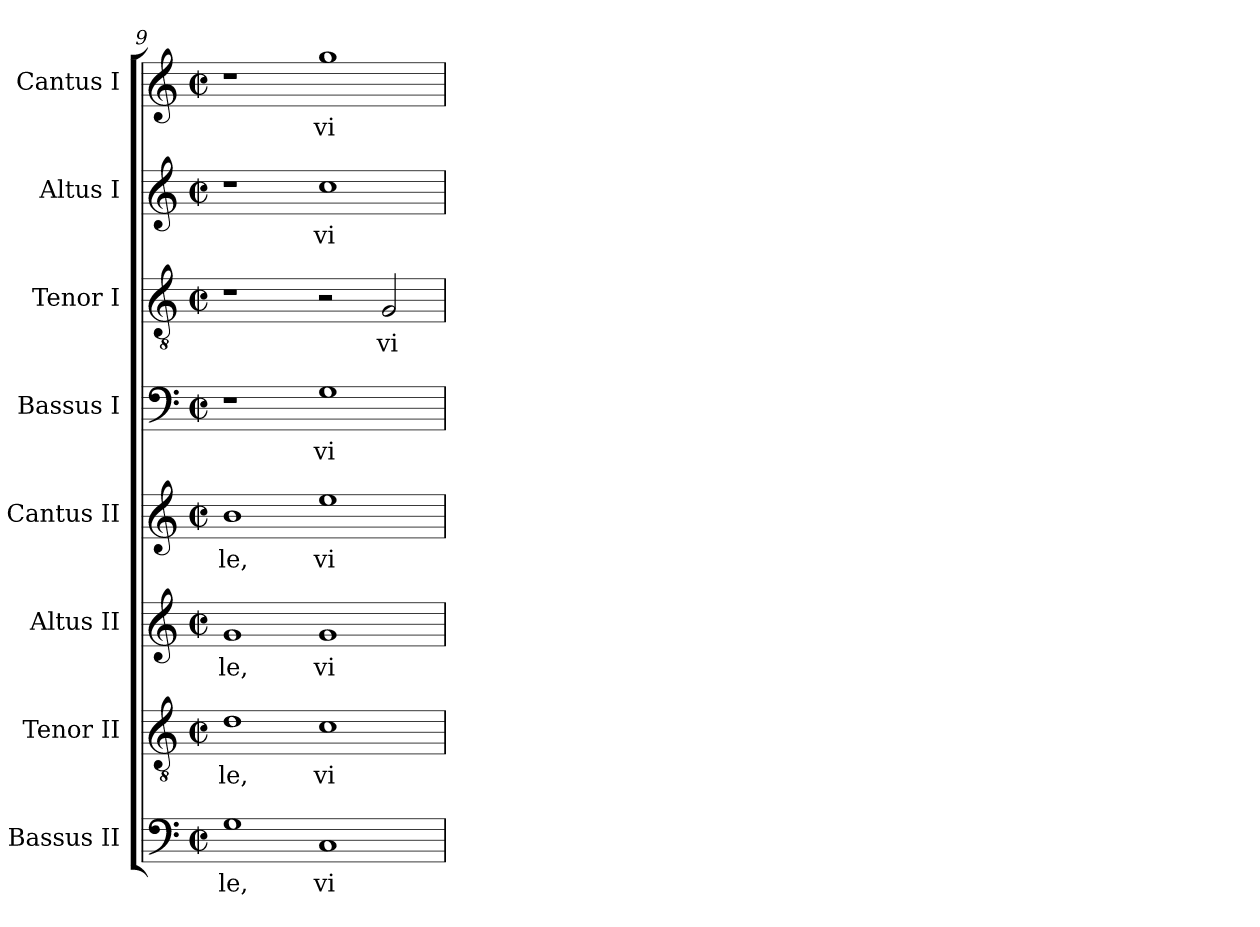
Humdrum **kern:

**kern	**text	**kern	**text	**kern	**text	**kern	**text	**kern	**text	**kern	**text	**kern	**text	**kern	**text
*part8	*part8	*part7	*part7	*part6	*part6	*part5	*part5	*part4	*part4	*part3	*part3	*part2	*part2	*part1	*part1
*staff8	*staff8	*staff7	*staff7	*staff6	*staff6	*staff5	*staff5	*staff4	*staff4	*staff3	*staff3	*staff2	*staff2	*staff1	*staff1
*I"Bassus II	*	*I"Tenor II	*	*I"Altus II	*	*I"Cantus II	*	*I"Bassus I	*	*I"Tenor I	*	*I"Altus I	*	*I"Cantus I	*
*clefF4	*	*clefGv2	*	*clefG2	*	*clefG2	*	*clefF4	*	*clefGv2	*	*clefG2	*	*clefG2	*
*M2/2	*	*M2/2	*	*M2/2	*	*M2/2	*	*M2/2	*	*M2/2	*	*M2/2	*	*M2/2	*
*met(c|)	*	*met(c|)	*	*met(c|)	*	*met(c|)	*	*met(c|)	*	*met(c|)	*	*met(c|)	*	*met(c|)	*
=9	=9	=9	=9	=9	=9	=9	=9	=9	=9	=9	=9	=9	=9	=9	=9
!	!LO:LY:b:cj	!	!LO:LY:b:cj	!	!LO:LY:b:cj	!	!LO:LY:b:cj	!	!	!	!	!	!	!	!
1G	le,	1d	le,	1g	le,	1b	le,	1r	.	1r	.	1r	.	1r	.
!	!LO:LY:b:cj	!	!LO:LY:b:cj	!	!LO:LY:b:cj	!	!LO:LY:b:cj	!	!LO:LY:b:cj	!	!	!	!LO:LY:b:cj	!	!LO:LY:b:cj
1C	vi	1c	vi	1g	vi	1ee	vi	1G	vi	2r	.	1cc	vi-	1gg	vi
!	!	!	!	!	!	!	!	!	!	!	!LO:LY:b:cj	!	!	!	!
.	.	.	.	.	.	.	.	.	.	2G/	vi-	.	.	.	.
=	=	=	=	=	=	=	=	=	=	=	=	=	=	=	=
*-	*-	*-	*-	*-	*-	*-	*-	*-	*-	*-	*-	*-	*-	*-	*-
